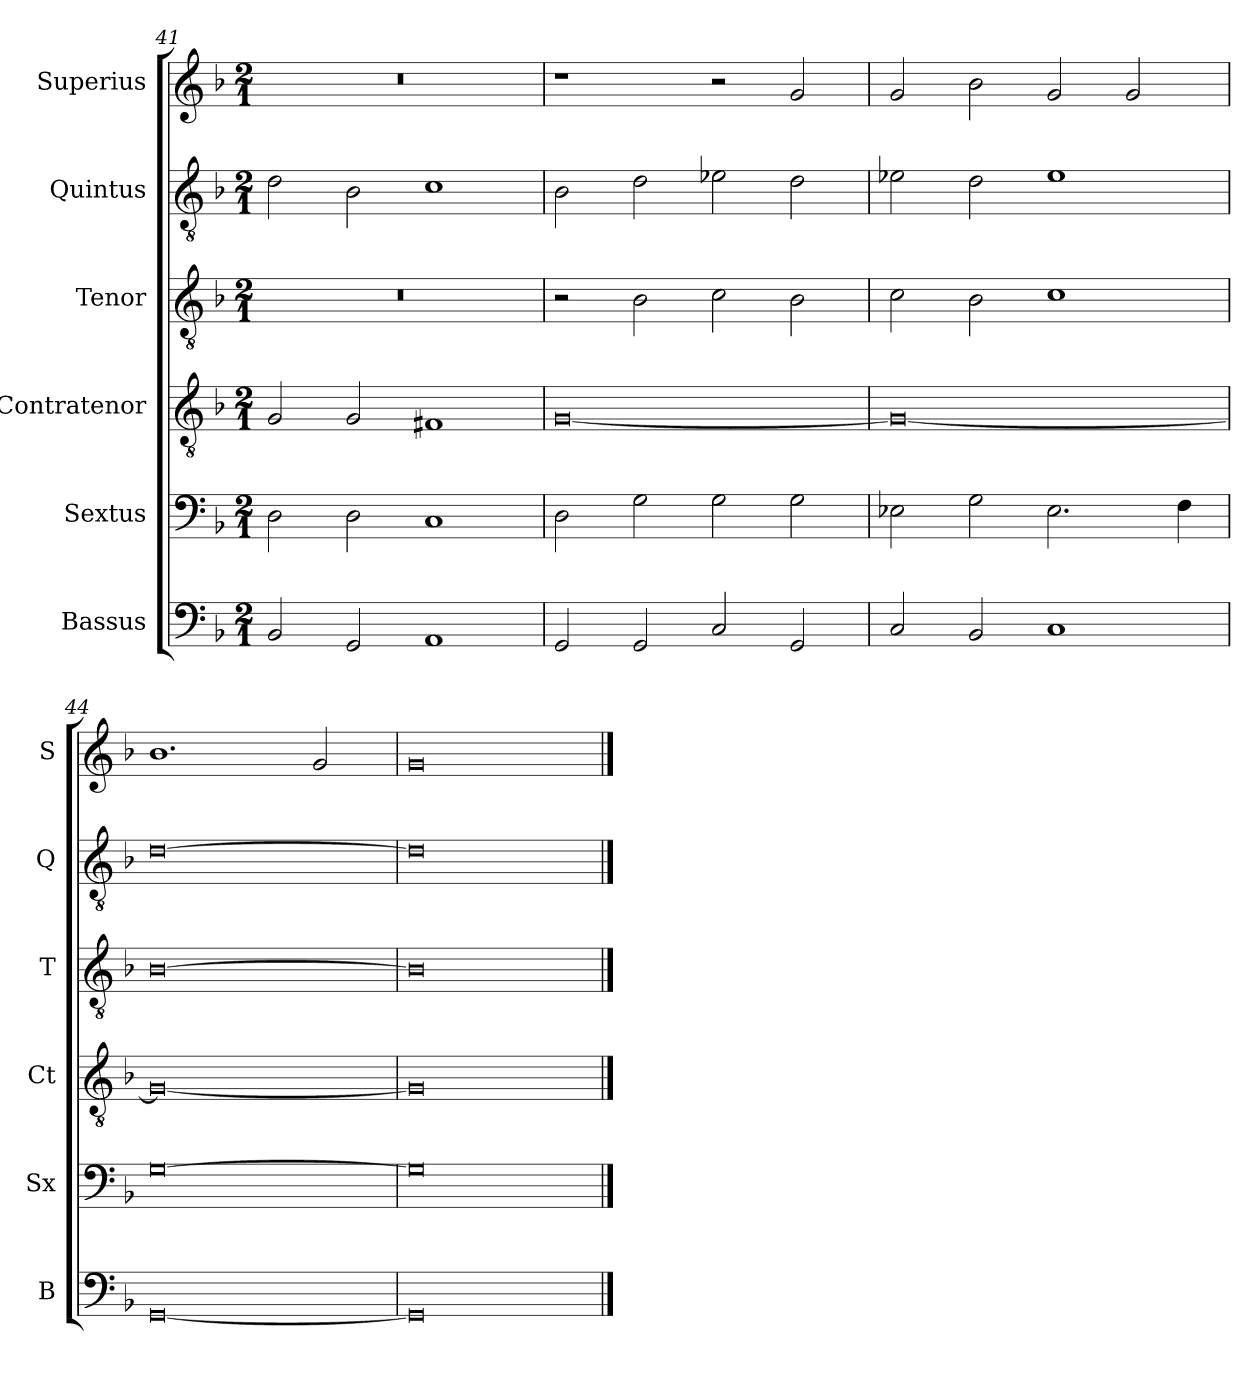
**kern	**kern	**kern	**kern	**kern	**kern
*part6	*part5	*part4	*part3	*part2	*part1
*staff6	*staff5	*staff4	*staff3	*staff2	*staff1
*I"Bassus	*I"Sextus	*I"Contratenor	*I"Tenor	*I"Quintus	*I"Superius
*I'B	*I'Sx	*I'Ct	*I'T	*I'Q	*I'S
*clefF4	*clefF4	*clefGv2	*clefGv2	*clefGv2	*clefG2
*k[b-]	*k[b-]	*k[b-]	*k[b-]	*k[b-]	*k[b-]
*M2/1	*M2/1	*M2/1	*M2/1	*M2/1	*M2/1
=41	=41	=41	=41	=41	=41
2BB-/	2D\	2G/	0r	2d\	0r
2GG/	2D\	2G/	.	2B-\	.
1AA	1C	1F#X	.	1c	.
=42	=42	=42	=42	=42	=42
2GG/	2D\	[0G	2r	2B-\	1r
2GG/	2G\	.	2B-\	2d\	.
2C/	2G\	.	2c\	2e-X\	2r
2GG/	2G\	.	2B-\	2d\	2g/
=43	=43	=43	=43	=43	=43
2C/	2E-X\	0G_	2c\	2e-X\	2g/
2BB-/	2G\	.	2B-\	2d\	2b-\
1C	2.E-\	.	1c	1e-	2g/
.	.	.	.	.	2g/
.	4F\	.	.	.	.
=44	=44	=44	=44	=44	=44
[0GG	[0G	0G_	[0B-	[0d	1.b-
.	.	.	.	.	2g/
=45	=45	=45	=45	=45	=45
0GG]	0G]	0G]	0B-]	0d]	0g
==	==	==	==	==	==
*-	*-	*-	*-	*-	*-
